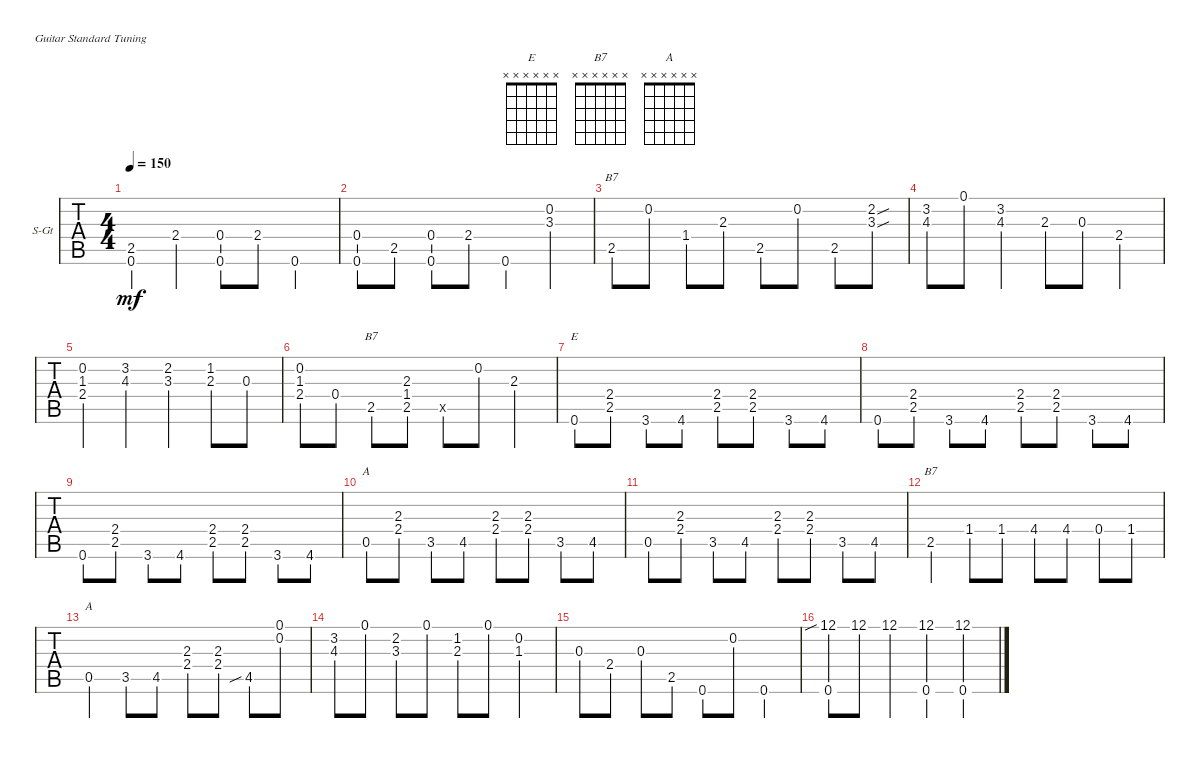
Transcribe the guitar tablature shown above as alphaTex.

\defaultSystemsLayout 4
\bracketExtendMode groupsimilarinstruments
\firstSystemTrackNameOrientation horizontal
\otherSystemsTrackNameOrientation horizontal
\track ("Steel Guitar" "S-Gt") {instrument acousticguitarsteel}
\staff {tabs}
\tuning (E4 B3 G3 D3 A2 E2)
\chord ("E" x x x x x x)
\chord ("B7" x x x x x x)
\chord ("A" x x x x x x)
\ts (4 4)
\tempo 150
\clef g2
\ks e
(0.6 2.5).4{dy mf} 2.4.4 (0.4 0.6).8 2.4.8 0.6.4 |
(0.6 0.4).8 2.5.8 (0.6 0.4).8 2.4.8 0.6.4 (0.2 3.3).4 |
2.5.8{ch "B7"} 0.2.8 1.4.8 2.3.8 2.5.8 0.2.8 2.5.8 (3.3{sou} 2.2{sou}).8 |
(4.3 3.2).8 0.1.8 (3.2 4.3).4 2.3.8 0.3.8 2.4.4 |
(2.4 1.3 0.2).4 (3.2 4.3).4 (3.3 2.2).4 (1.2 2.3).8 0.3.8 |
(2.4 1.3 0.2).8 0.4.8 2.5.8{ch "B7"} (2.5 1.4 2.3).8 0.5{x}.8 0.2.8 2.3.4 |
0.6.8{ch "E"} (2.5 2.4).8 3.6.8 4.6.8 (2.5 2.4).8 (2.4 2.5).8 3.6.8 4.6.8 |
0.6.8 (2.5 2.4).8 3.6.8 4.6.8 (2.5 2.4).8 (2.4 2.5).8 3.6.8 4.6.8 |
0.6.8 (2.5 2.4).8 3.6.8 4.6.8 (2.5 2.4).8 (2.4 2.5).8 3.6.8 4.6.8 |
0.5.8{ch "A"} (2.4 2.3).8 3.5.8 4.5.8 (2.4 2.3).8 (2.3 2.4).8 3.5.8 4.5.8 |
0.5.8 (2.4 2.3).8 3.5.8 4.5.8 (2.4 2.3).8 (2.3 2.4).8 3.5.8 4.5.8 |
2.5.4{ch "B7"} 1.4.8 1.4.8 4.4.8 4.4.8 0.4.8 1.4.8 |
0.5.4{ch "A"} 3.5.8 4.5.8 (2.4 2.3).8 (2.3 2.4).8 4.5{sib}.8 (0.2 0.1).8 |
(3.2 4.3).8 0.1.8 (2.2 3.3).8 0.1.8 (1.2 2.3).8 0.1.8 (0.2 1.3).4 |
0.3.8 2.4.8 0.3.8 2.5.8 0.6.8 0.2.8 0.6.4 |
(0.6 12.1{sib}).8 12.1.8 12.1.4 (12.1 0.6).4 (0.6 12.1).4
